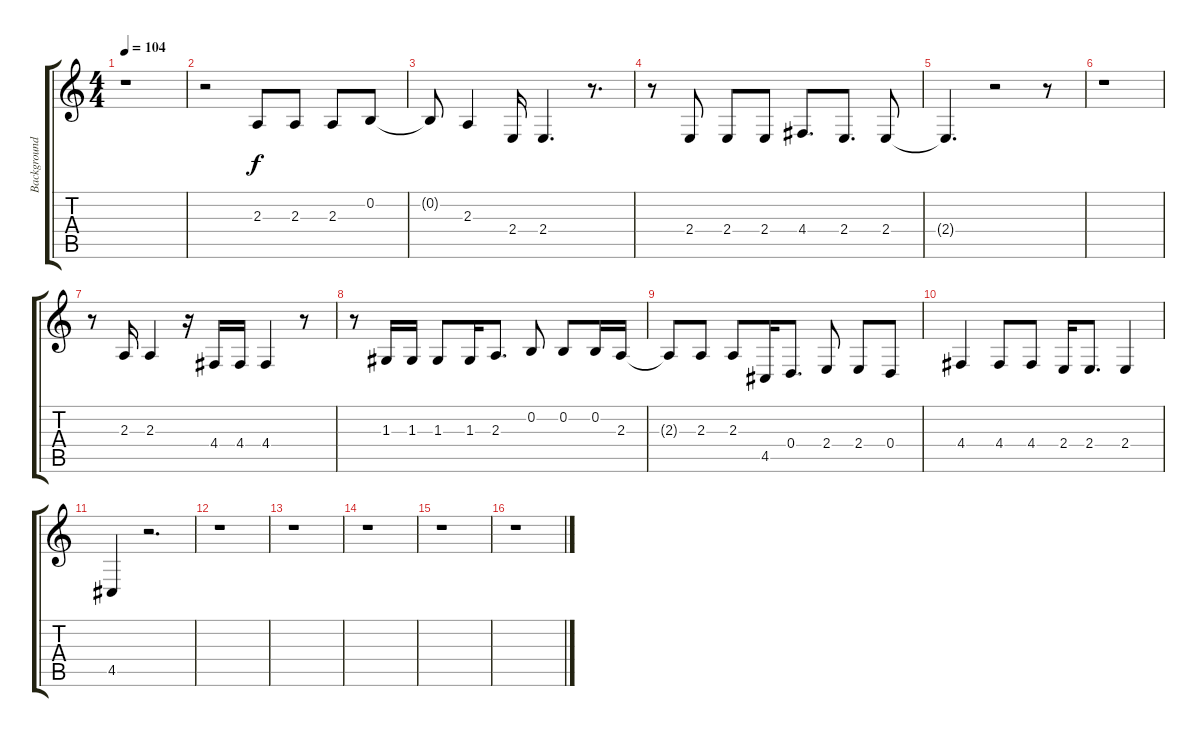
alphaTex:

\track ("Background Vocals" "Background") {instrument lead6voice}
\staff {score tabs}
\tuning (E4 B3 G3 D3 A2 E2) {hide}
\ts (4 4)
\tempo 104
\clef g2
\ks c
r.1{dy f} |
r.2 2.3.8 2.3.8 2.3.8 0.2.8 |
0.2{t}.8 2.3.4 2.4.16 2.4.4{d} r.8{d} |
r.8 2.4.8 2.4.8 2.4.8 4.4.8{d} 2.4.8{d} 2.4.8 |
2.4{t}.4{d} r.2 r.8 |
r.1 |
r.8 2.3.16 2.3.4 r.16 4.4.16 4.4.16 4.4.4 r.8 |
r.8 1.3.16 1.3.16 1.3.8 1.3.16 2.3.8{d} 0.2.8 0.2.8 0.2.16 2.3.16 |
2.3{t}.8 2.3.8 2.3.8 4.5.16 0.4.8{d} 2.4.8 2.4.8 0.4.8 |
4.4.4 4.4.8 4.4.8 2.4.16 2.4.8{d} 2.4.4 |
4.5.4 r.2{d} |
r.1 |
r.1 |
r.1 |
r.1 |
r.1
